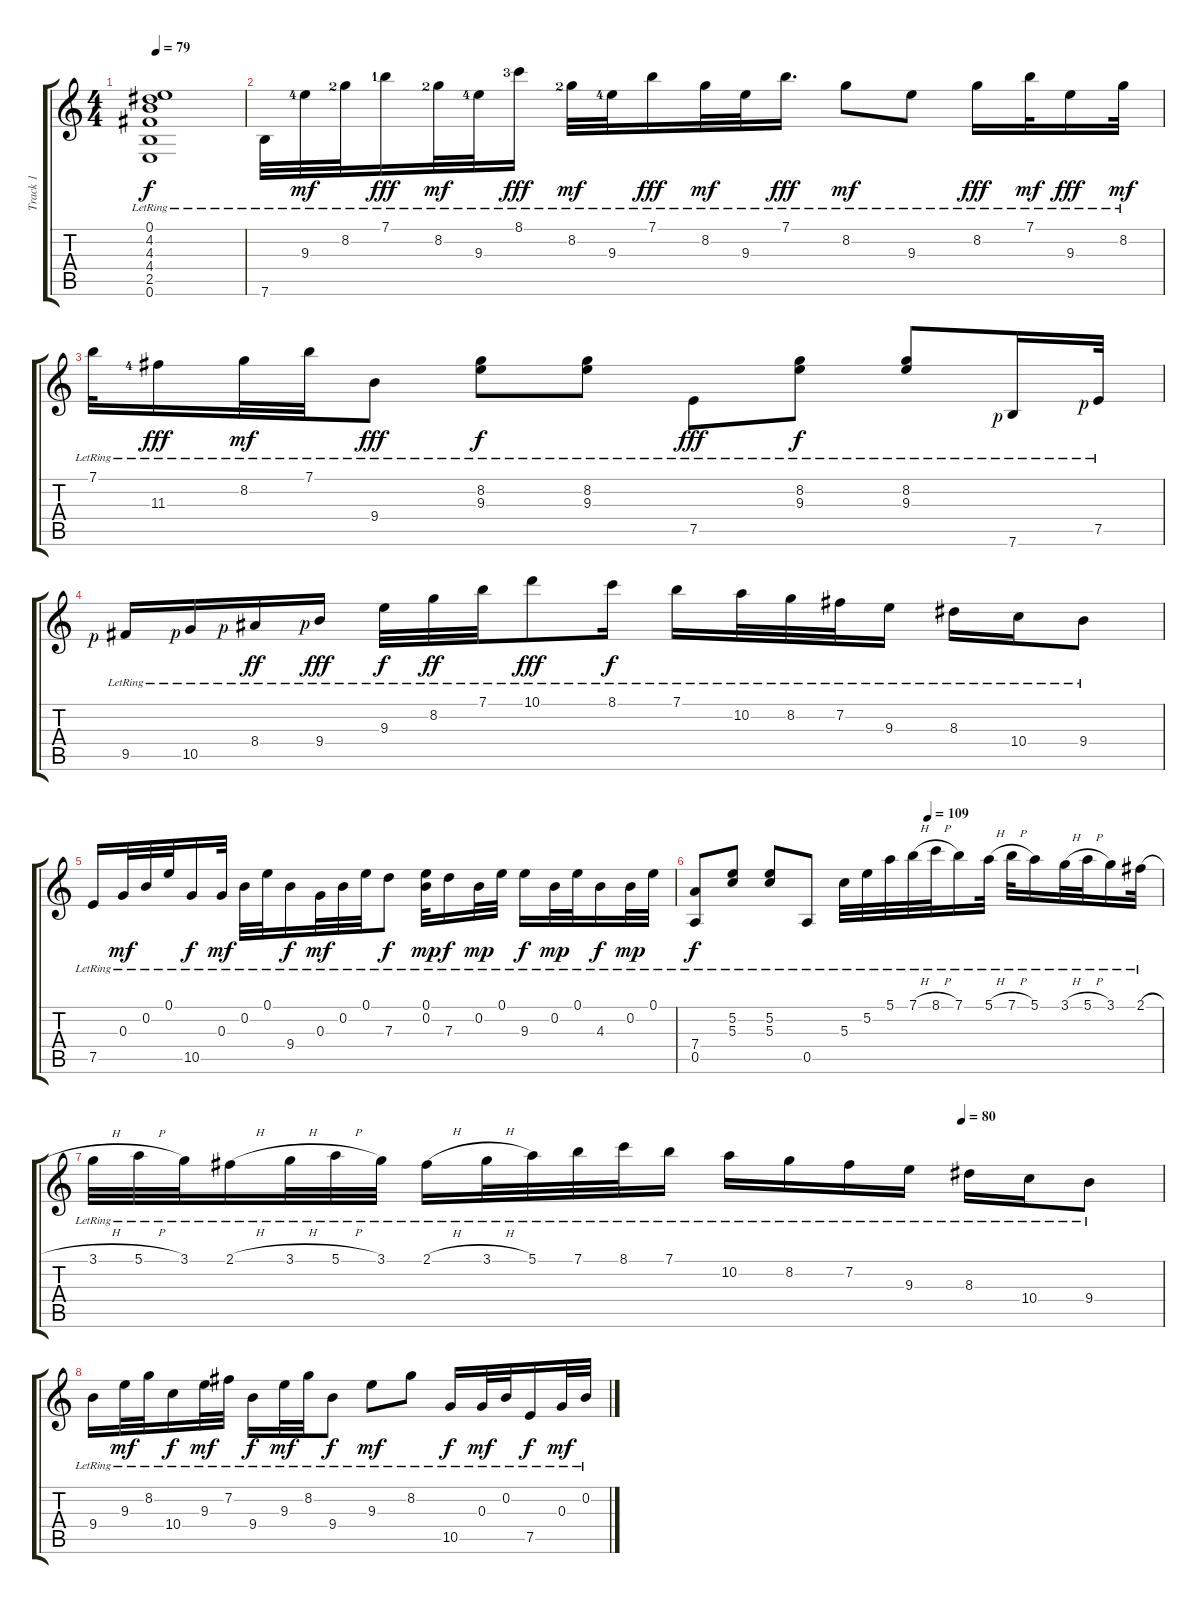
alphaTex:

\track ("Track 1" "Track 1") {instrument acousticguitarsteel}
\staff {score tabs}
\tuning (E4 B3 G3 D3 A2 E2) {hide}
\ts (4 4)
\tempo 79
\clef g2
\ks c
(0.1{lr} 4.2{lr} 4.3{lr} 4.4{lr} 2.5{lr} 0.6{lr}).1{dy f} |
7.6{lr}.32 9.3{lr lf 5}.32{dy mf} 8.2{lr lf 3}.32 7.1{lr lf 2}.16{dy fff} 8.2{lr lf 3}.32{dy mf} 9.3{lr lf 5}.32 8.1{lr lf 4}.16{dy fff} 8.2{lr lf 3}.32{dy mf} 9.3{lr lf 5}.32 7.1{lr}.16{dy fff} 8.2{lr}.32{dy mf} 9.3{lr}.32 7.1{lr}.16{d dy fff} 8.2{lr}.8{dy mf} 9.3{lr}.8 8.2{lr}.16{dy fff} 7.1{lr}.32{dy mf} 9.3{lr}.16{dy fff} 8.2{lr}.32{dy mf} |
7.1{lr}.32 11.3{lr lf 5}.16{dy fff} 8.2{lr}.32{dy mf} 7.1{lr}.32 9.4{lr}.8{dy fff} (8.2{lr} 9.3{lr}).8{dy f} (8.2{lr} 9.3{lr}).8 7.5{lr}.8{dy fff} (8.2{lr} 9.3{lr}).8{dy f} (8.2{lr} 9.3{lr}).8 7.6{lr rf 1}.16 7.5{lr rf 1}.32 |
9.5{lr rf 1}.16 10.5{lr rf 1}.16 8.4{lr rf 1}.16{dy ff} 9.4{lr rf 1}.16{dy fff} 9.3{lr}.32{dy f} 8.2{lr}.32{dy ff} 7.1{lr}.32 10.1{lr}.8{dy fff} 8.1{lr}.16{dy f} 7.1{lr}.16 10.2{lr}.32 8.2{lr}.32 7.2{lr}.32 9.3{lr}.16 8.3{lr}.16 10.4{lr}.16 9.4{lr}.8 |
7.5{lr}.16 0.3{lr}.32{dy mf} 0.2{lr}.32 0.1{lr}.32 10.5{lr}.16{dy f} 0.3{lr}.32{dy mf} 0.2{lr}.32 0.1{lr}.32 9.4{lr}.16{dy f} 0.3{lr}.32{dy mf} 0.2{lr}.32 0.1{lr}.32 7.3{lr}.8{dy f} (0.1{lr} 0.2{lr}).32{dy mp} 7.3{lr}.16{dy f} 0.2{lr}.32{dy mp} 0.1{lr}.32 9.3{lr}.16{dy f} 0.2{lr}.32{dy mp} 0.1{lr}.32 4.3{lr}.16{dy f} 0.2{lr}.32{dy mp} 0.1{lr}.32 |
\tempo (109 0.5)
(7.4{lr} 0.5{lr}).8{dy f} (5.2{lr} 5.3{lr}).8 (5.2{lr} 5.3{lr}).8 0.5{lr}.8 5.3{lr}.32 5.2{lr}.32 5.1{lr}.32 7.1{h lr}.32 8.1{h lr}.32 7.1{lr}.16 5.1{h lr}.32 7.1{h lr}.32 5.1{lr}.16 3.1{h lr}.32 5.1{h lr}.32 3.1{lr}.16 2.1{h lr}.32 |
\tempo (80 0.8125)
3.1{h lr}.32 5.1{h lr}.32 3.1{lr}.32 2.1{h lr}.16 3.1{h lr}.32 5.1{h lr}.32 3.1{lr}.32 2.1{h lr}.16 3.1{h lr}.32 5.1{lr}.32 7.1{lr}.32 8.1{lr}.32 7.1{lr}.16 10.2{lr}.16 8.2{lr}.16 7.2{lr}.16 9.3{lr}.16 8.3{lr}.16 10.4{lr}.16 9.4{lr}.8 |
9.4{lr}.16 9.3{lr}.32{dy mf} 8.2{lr}.32 10.4{lr}.16{dy f} 9.3{lr}.32{dy mf} 7.2{lr}.32 9.4{lr}.16{dy f} 9.3{lr}.32{dy mf} 8.2{lr}.32 9.4{lr}.8{dy f} 9.3{lr}.8{dy mf} 8.2{lr}.8 10.5{lr}.16{dy f} 0.3{lr}.32{dy mf} 0.2{lr}.32 7.5{ss lr}.16{dy f} 0.3{lr}.32{dy mf} 0.2{lr}.32
